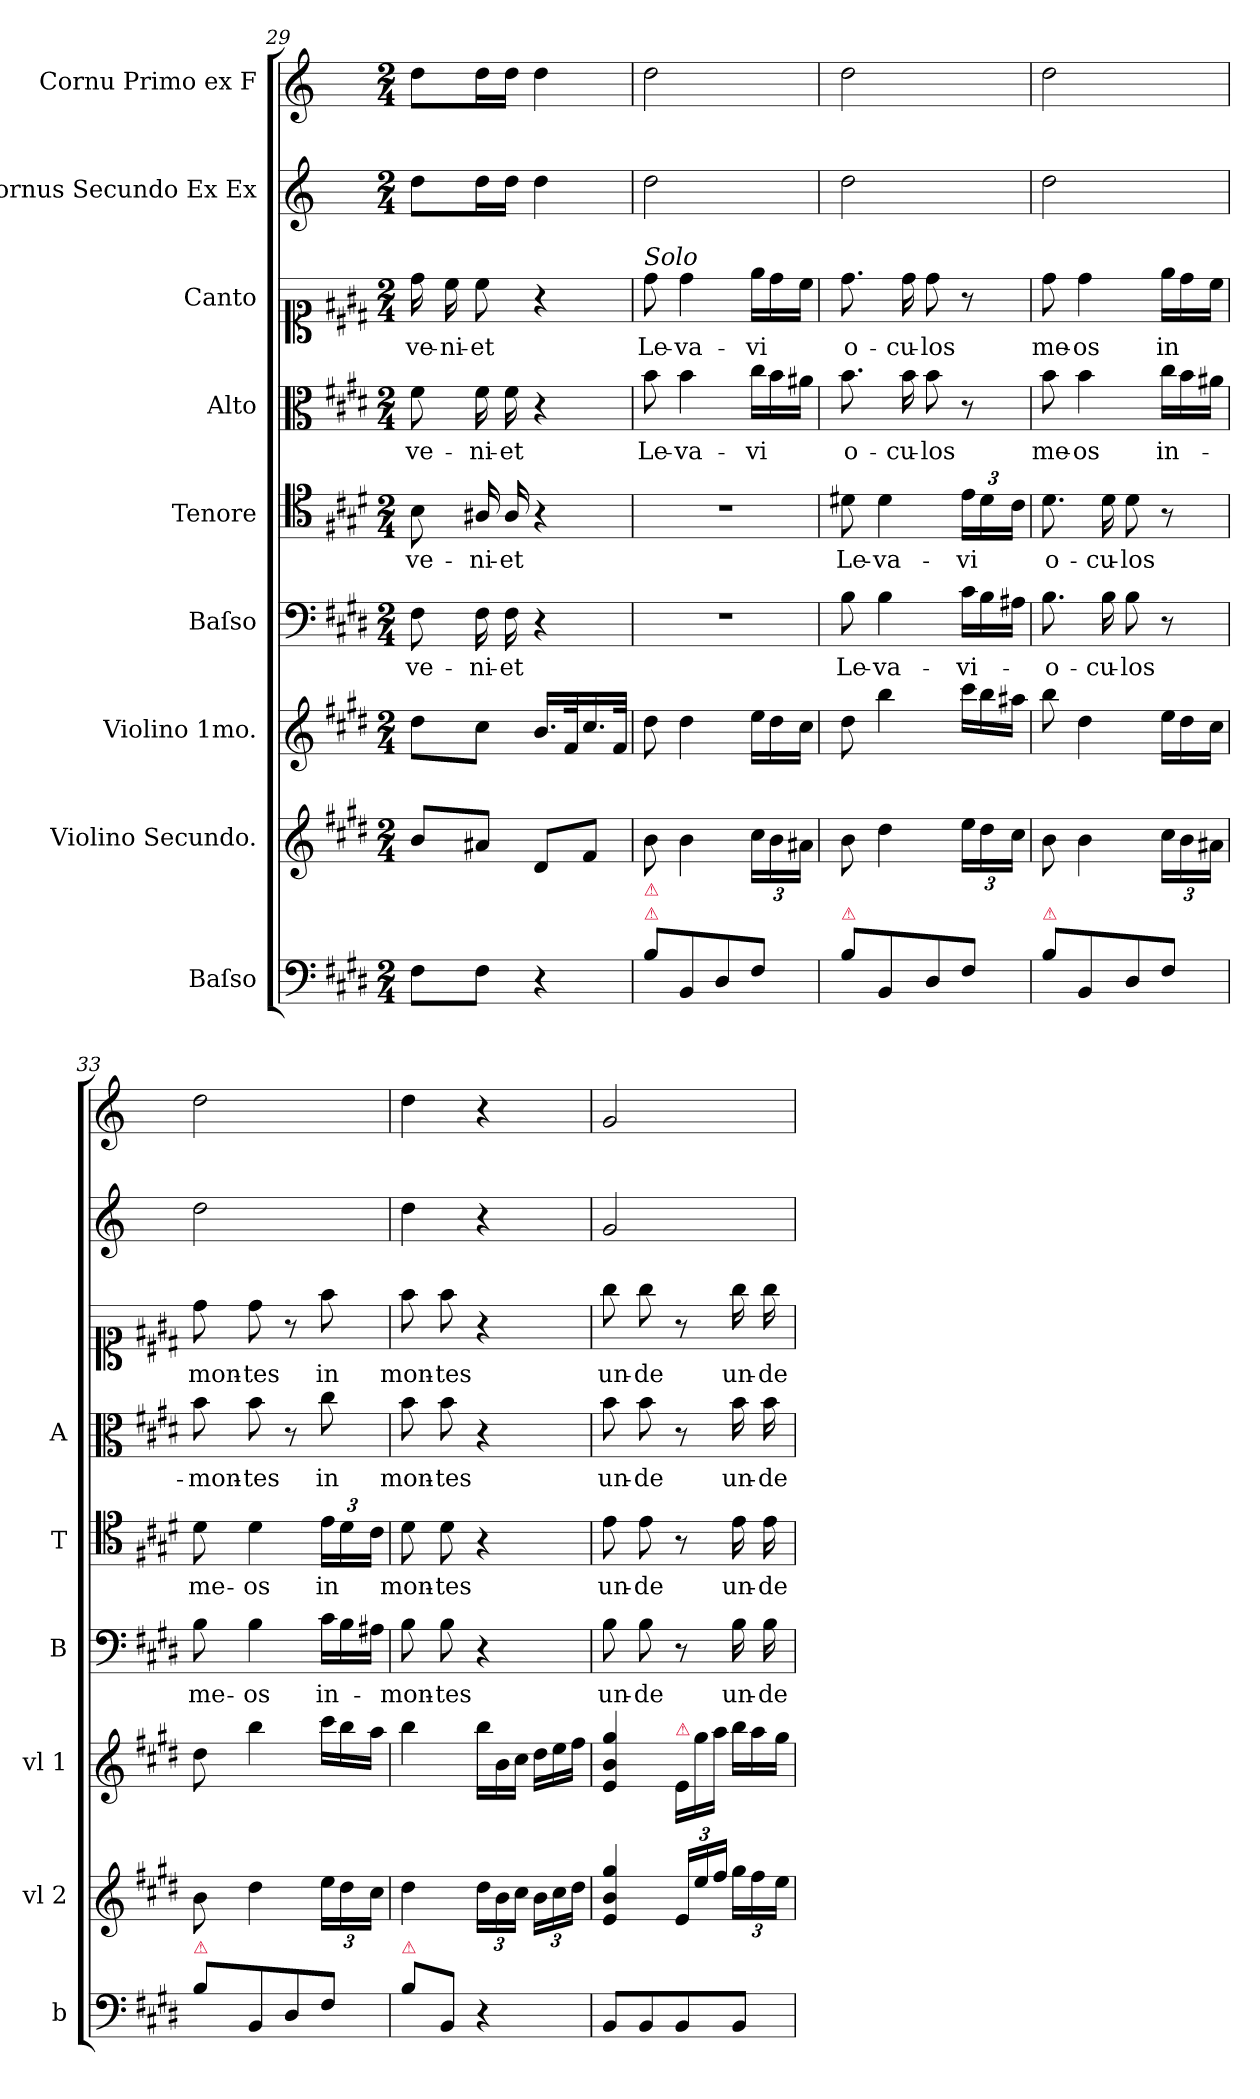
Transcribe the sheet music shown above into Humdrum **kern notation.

**kern	**kern	**kern	**kern	**text	**kern	**text	**kern	**text	**kern	**text	**kern	**kern
*part9	*part8	*part7	*part6	*part6	*part5	*part5	*part4	*part4	*part3	*part3	*part2	*part1
*staff9	*staff8	*staff7	*staff6	*staff6	*staff5	*staff5	*staff4	*staff4	*staff3	*staff3	*staff2	*staff1
*I"Baſso	*I"Violino Secundo.	*I"Violino 1mo.	*I"Baſso	*	*I"Tenore	*	*I"Alto	*	*I"Canto	*	*I"Cornus Secundo Ex Ex	*I"Cornu Primo ex F
*I'b	*I'vl 2	*I'vl 1	*I'B	*	*I'T	*	*I'A	*	*	*	*	*
*clefF4	*clefG2	*clefG2	*clefF4	*	*clefC4	*	*clefC3	*	*clefC1	*	*clefG2	*clefG2
*	*	*	*	*	*	*	*	*	*	*	*ITrd5c8	*ITrd5c8
*k[f#c#g#d#]	*k[f#c#g#d#]	*k[f#c#g#d#]	*k[f#c#g#d#]	*	*k[f#c#g#d#]	*	*k[f#c#g#d#]	*	*k[f#c#g#d#]	*	*k[f#c#g#d#]	*k[f#c#g#d#]
*M2/4	*M2/4	*M2/4	*M2/4	*	*M2/4	*	*M2/4	*	*M2/4	*	*M2/4	*M2/4
=29	=29	=29	=29	=29	=29	=29	=29	=29	=29	=29	=29	=29
8F#\L	8b/L	8dd#\L	8F#\	ve-	8B\	ve-	8f#\	ve-	16dd#\	ve-	8f#\L	8f#\L
.	.	.	.	.	.	.	.	.	16cc#\	-ni-	.	.
8F#\J	8a#X/J	8cc#\J	16F#\	-ni-	16A#X/	-ni-	16f#\	-ni-	8cc#\	-et	16f#\L	16f#\L
.	.	.	16F#\	-et	16A#/	-et	16f#\	-et	.	.	16f#\JJ	16f#\JJ
4r	8d#/L	16.b/LL	4r	.	4r	.	4r	.	4r	.	4f#\	4f#\
.	.	32f#/K	.	.	.	.	.	.	.	.	.	.
.	8f#/J	16.cc#/	.	.	.	.	.	.	.	.	.	.
.	.	32f#/JJk	.	.	.	.	.	.	.	.	.	.
=30	=30	=30	=30	=30	=30	=30	=30	=30	=30	=30	=30	=30
!	!	!	!	!	!	!	!	!	!LO:TX:a:i:t=Solo	!	!	!
!LO:TX:a:color=crimson:t=⚠	!	!	!	!	!	!	!	!	!	!	!	!
!LO:TX:a:color=crimson:t=⚠	!	!	!	!	!	!	!	!	!	!	!	!
8B\L	8b\	8dd#\	2r	.	2r	.	8b\	Le-	8dd#\	Le-	2f#\	2f#\
8BB/	4b\	4dd#\	.	.	.	.	4b\	-va-	4dd#\	-va-	.	.
8D#/	.	.	.	.	.	.	.	.	.	.	.	.
*	*	*Xtuplet	*	*	*	*	*Xtuplet	*	*Xtuplet	*	*	*
8F#/J	24cc#\LL	24ee\LL	.	.	.	.	24cc#\LL	-vi	24ee\LL	-vi	.	.
.	24b\	24dd#\	.	.	.	.	24b\	.	24dd#\	.	.	.
.	24a#X\JJ	24cc#\JJ	.	.	.	.	24a#X\JJ	.	24cc#\JJ	.	.	.
=31	=31	=31	=31	=31	=31	=31	=31	=31	=31	=31	=31	=31
!LO:TX:a:color=crimson:t=⚠	!	!	!	!	!	!	!	!	!	!	!	!
8B\L	8b\	8dd#\	8B\	Le-	8d#X\	Le-	8.b\	o-	8.dd#\	o-	2f#\	2f#\
8BB/	4dd#\	4bb\	4B\	-va-	4d#\	-va-	.	.	.	.	.	.
.	.	.	.	.	.	.	16b\	-cu-	16dd#\	-cu-	.	.
8D#/	.	.	.	.	.	.	8b\	-los	8dd#\	-los	.	.
*	*	*	*Xtuplet	*	*	*	*	*	*	*	*	*
8F#/J	24ee\LL	24ccc#\LL	24c#\LL	-vi-	24e\LL	-vi	8r	.	8r	.	.	.
.	24dd#\	24bb\	24B\	.	24d#\	.	.	.	.	.	.	.
.	24cc#\JJ	24aa#X\JJ	24A#X\JJ	.	24c#\JJ	.	.	.	.	.	.	.
=32	=32	=32	=32	=32	=32	=32	=32	=32	=32	=32	=32	=32
!LO:TX:a:color=crimson:t=⚠	!	!	!	!	!	!	!	!	!	!	!	!
8B\L	8b\	8bb\	8.B\	o-	8.d#\	o-	8b\	me-	8dd#\	me-	2f#\	2f#\
8BB/	4b\	4dd#\	.	.	.	.	4b\	-os	4dd#\	-os	.	.
.	.	.	16B\	-cu-	16d#\	-cu-	.	.	.	.	.	.
8D#/	.	.	8B\	-los	8d#\	-los	.	.	.	.	.	.
8F#/J	24cc#\LL	24ee\LL	8r	.	8r	.	24cc#\LL	in-	24ee\LL	in	.	.
.	24b\	24dd#\	.	.	.	.	24b\	.	24dd#\	.	.	.
.	24a#X\JJ	24cc#\JJ	.	.	.	.	24a#X\JJ	.	24cc#\JJ	.	.	.
=33	=33	=33	=33	=33	=33	=33	=33	=33	=33	=33	=33	=33
!LO:TX:a:color=crimson:t=⚠	!	!	!	!	!	!	!	!	!	!	!	!
8B\L	8b\	8dd#\	8B\	me-	8d#\	me-	8b\	mon-	8dd#\	mon-	2f#\	2f#\
8BB/	4dd#\	4bb\	4B\	-os	4d#\	-os	8b\	-tes	8dd#\	-tes	.	.
8D#/	.	.	.	.	.	.	8r	.	8r	.	.	.
8F#/J	24ee\LL	24ccc#\LL	24c#\LL	in-	24e\LL	in	8cc#\	in	8ff#\	in	.	.
.	24dd#\	24bb\	24B\	.	24d#\	.	.	.	.	.	.	.
.	24cc#\JJ	24aa\JJ	24A#X\JJ	.	24c#\JJ	.	.	.	.	.	.	.
=34	=34	=34	=34	=34	=34	=34	=34	=34	=34	=34	=34	=34
!LO:TX:a:color=crimson:t=⚠	!	!	!	!	!	!	!	!	!	!	!	!
8B\L	4dd#\	4bb\	8B\	mon-	8d#\	mon-	8b\	mon-	8ff#\	mon-	4f#\	4f#\
8BB/J	.	.	8B\	-tes	8d#\	-tes	8b\	-tes	8ff#\	-tes	.	.
4r	24dd#\LL	24bb\LL	4r	.	4r	.	4r	.	4r	.	4r	4r
.	24b\	24b\	.	.	.	.	.	.	.	.	.	.
.	24cc#\JJ	24cc#\JJ	.	.	.	.	.	.	.	.	.	.
.	24b\LL	24dd#\LL	.	.	.	.	.	.	.	.	.	.
.	24cc#\	24ee\	.	.	.	.	.	.	.	.	.	.
.	24dd#\JJ	24ff#\JJ	.	.	.	.	.	.	.	.	.	.
=35	=35	=35	=35	=35	=35	=35	=35	=35	=35	=35	=35	=35
8BB/L	4e/ 4b/ 4gg#/	4e/ 4b/ 4gg#/	8B\	un-	8e\	un-	8b\	un-	8gg#\	un-	2B/	2B/
8BB/	.	.	8B\	-de	8e\	-de	8b\	-de	8gg#\	-de	.	.
!	!	!LO:TX:a:color=crimson:t=⚠	!	!	!	!	!	!	!	!	!	!
8BB/	24e/LL	24e/LL	8r	.	8r	.	8r	.	8r	.	.	.
.	24ee/	24gg#\	.	.	.	.	.	.	.	.	.	.
.	24ff#/JJ	24aa\JJ	.	.	.	.	.	.	.	.	.	.
!	!	!	!	!LO:LY:i	!	!LO:LY:i	!	!LO:LY:i	!	!LO:LY:i	!	!
8BB/J	24gg#\LL	24bb\LL	16B\	un-	16e\	un-	16b\	un-	16gg#\	un-	.	.
.	24ff#\	24aa\	.	.	.	.	.	.	.	.	.	.
!	!	!	!	!LO:LY:i	!	!LO:LY:i	!	!LO:LY:i	!	!LO:LY:i	!	!
.	.	.	16B\	-de	16e\	-de	16b\	-de	16gg#\	-de	.	.
.	24ee\JJ	24gg#\JJ	.	.	.	.	.	.	.	.	.	.
=	=	=	=	=	=	=	=	=	=	=	=	=
*-	*-	*-	*-	*-	*-	*-	*-	*-	*-	*-	*-	*-
